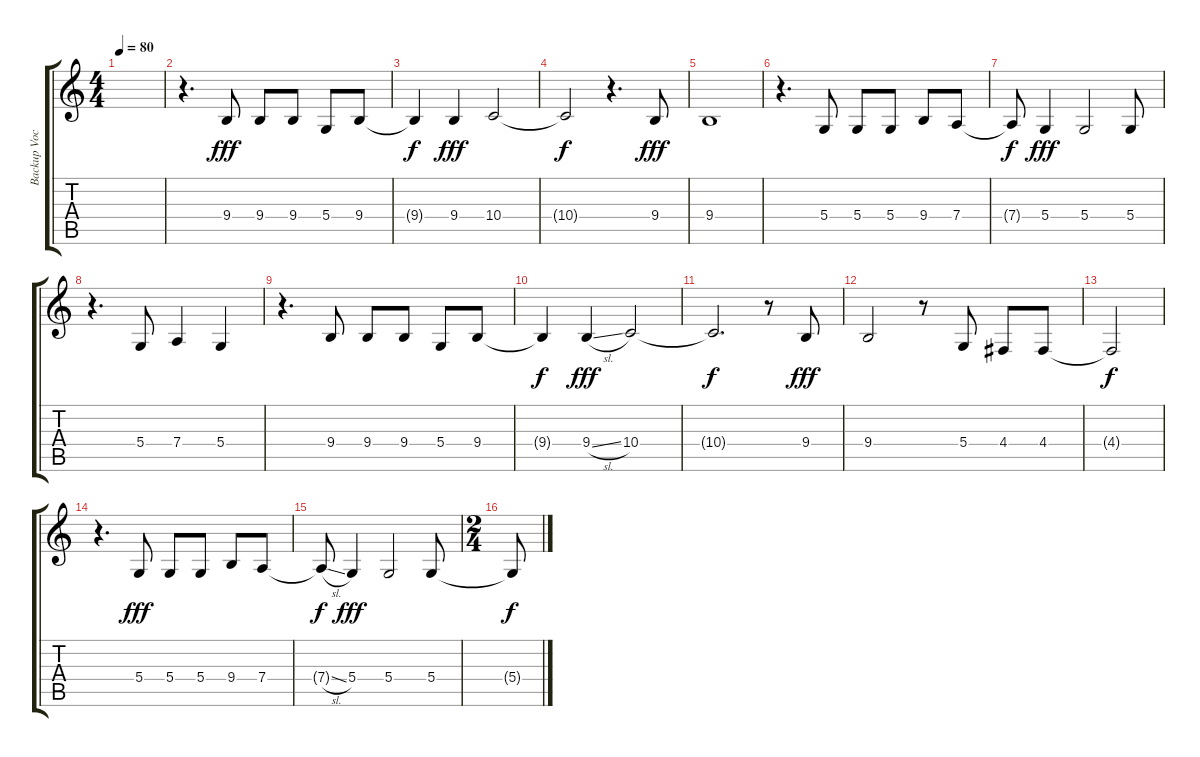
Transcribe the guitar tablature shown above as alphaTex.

\track ("Backup Vocals (kjartan sveinsson )" "Backup Voc") {instrument englishhorn}
\staff {score tabs}
\tuning (E4 B3 G3 D3 A2 E2) {hide}
\ts (4 4)
\tempo 80
\clef g2
\ks c
|
r.4{d} 9.4.8{dy fff} 9.4.8 9.4.8 5.4.8 9.4.8 |
9.4{t}.4{dy f} 9.4.4{dy fff} 10.4.2 |
10.4{t}.2{dy f} r.4{d} 9.4.8{dy fff} |
9.4.1 |
r.4{d} 5.4.8 5.4.8 5.4.8 9.4.8 7.4.8 |
7.4{t}.8{dy f} 5.4.4{dy fff} 5.4.2 5.4.8 |
r.4{d} 5.4.8 7.4.4 5.4.4 |
r.4{d} 9.4.8 9.4.8 9.4.8 5.4.8 9.4.8 |
9.4{t}.4{dy f} 9.4{sl}.4{dy fff} 10.4.2 |
10.4{t}.2{d dy f} r.8 9.4.8{dy fff} |
9.4.2 r.8 5.4.8 4.4.8 4.4.8 |
4.4{t}.2{dy f} |
r.4{d} 5.4.8{dy fff} 5.4.8 5.4.8 9.4.8 7.4.8 |
7.4{sl t}.8{dy f} 5.4.4{dy fff} 5.4.2 5.4.8 |
\ts (2 4)
5.4{t}.8{dy f}
